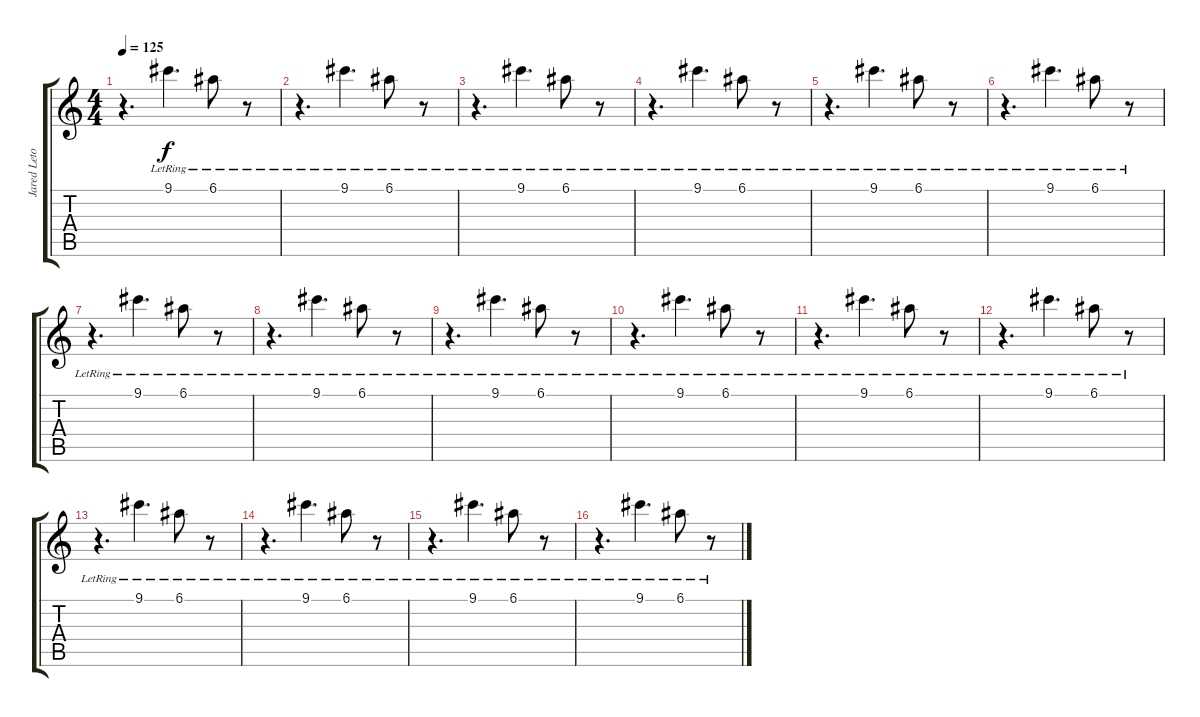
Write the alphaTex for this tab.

\track ("Jared Leto" "Jared Leto") {instrument overdrivenguitar}
\staff {score tabs}
\tuning (E4 B3 G3 D3 A2 E2) {hide}
\ts (4 4)
\tempo 125
\clef g2
\ks c
r.4{d dy f} 9.1{lr}.4{d} 6.1{lr}.8 r.8 |
r.4{d} 9.1{lr}.4{d} 6.1{lr}.8 r.8 |
r.4{d} 9.1{lr}.4{d} 6.1{lr}.8 r.8 |
r.4{d} 9.1{lr}.4{d} 6.1{lr}.8 r.8 |
r.4{d} 9.1{lr}.4{d} 6.1{lr}.8 r.8 |
r.4{d} 9.1{lr}.4{d} 6.1{lr}.8 r.8 |
r.4{d} 9.1{lr}.4{d} 6.1{lr}.8 r.8 |
r.4{d} 9.1{lr}.4{d} 6.1{lr}.8 r.8 |
r.4{d} 9.1{lr}.4{d} 6.1{lr}.8 r.8 |
r.4{d} 9.1{lr}.4{d} 6.1{lr}.8 r.8 |
r.4{d} 9.1{lr}.4{d} 6.1{lr}.8 r.8 |
r.4{d} 9.1{lr}.4{d} 6.1{lr}.8 r.8 |
r.4{d} 9.1{lr}.4{d} 6.1{lr}.8 r.8 |
r.4{d} 9.1{lr}.4{d} 6.1{lr}.8 r.8 |
r.4{d} 9.1{lr}.4{d} 6.1{lr}.8 r.8 |
r.4{d} 9.1{lr}.4{d} 6.1{lr}.8 r.8
